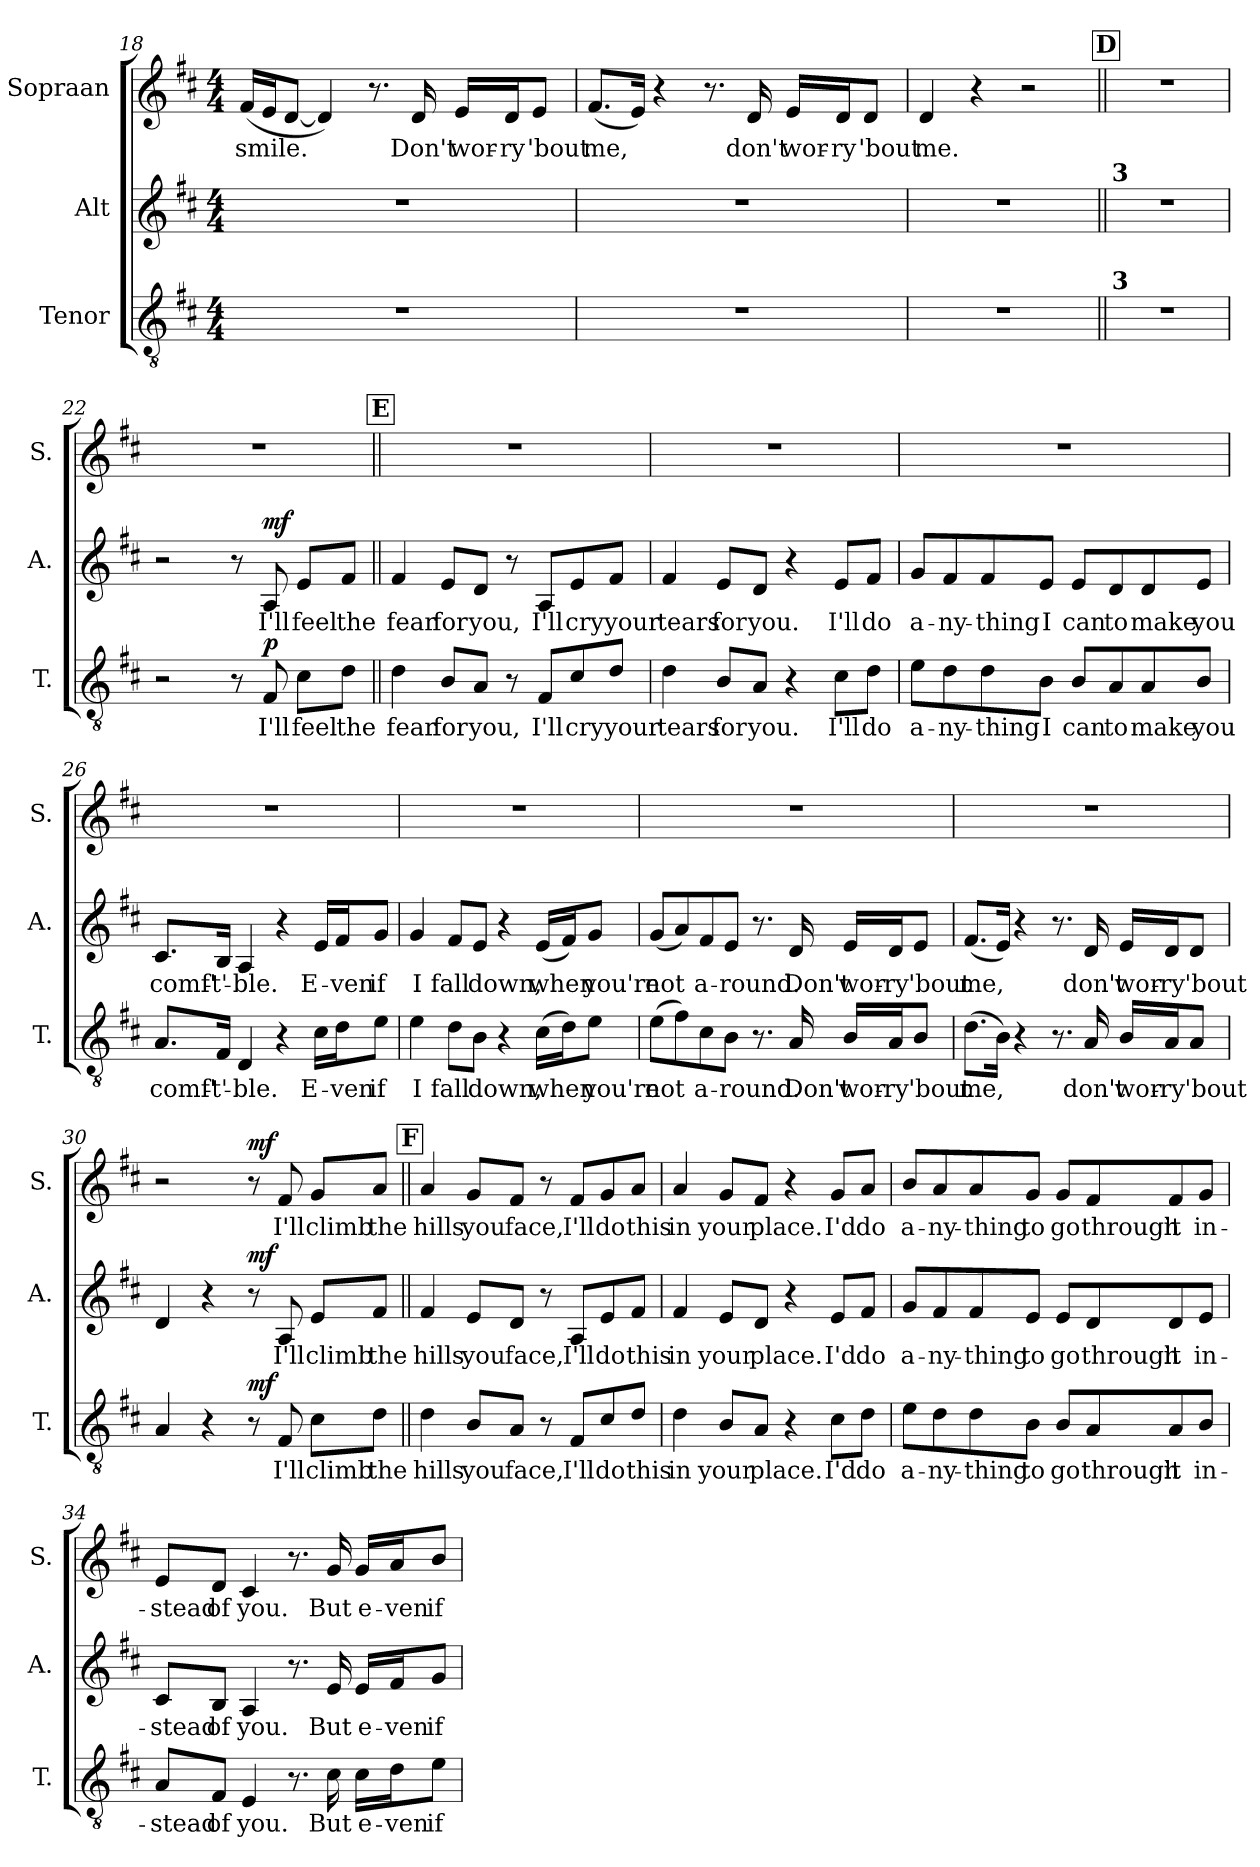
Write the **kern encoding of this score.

**kern	**text	**dynam	**kern	**text	**dynam	**kern	**text	**dynam
*part3	*part3	*part3	*part2	*part2	*part2	*part1	*part1	*part1
*staff3	*staff3	*staff3	*staff2	*staff2	*staff2	*staff1	*staff1	*staff1
*I"Tenor	*	*	*I"Alt	*	*	*I"Sopraan	*	*
*I'T.	*	*	*I'A.	*	*	*I'S.	*	*
*clefGv2	*	*	*clefG2	*	*	*clefG2	*	*
*k[f#c#]	*	*	*k[f#c#]	*	*	*k[f#c#]	*	*
*M4/4	*	*	*M4/4	*	*	*M4/4	*	*
=18	=18	=18	=18	=18	=18	=18	=18	=18
!	!	!	!	!	!	!	!LO:LY:b	!
1r	.	.	1r	.	.	(16f#/LL	smile.	.
.	.	.	.	.	.	16e/J	.	.
.	.	.	.	.	.	[8d/J	.	.
.	.	.	.	.	.	4d/])	.	.
.	.	.	.	.	.	8.r	.	.
!	!	!	!	!	!	!	!LO:LY:b	!
.	.	.	.	.	.	16d/	Don't	.
!	!	!	!	!	!	!	!LO:LY:b	!
.	.	.	.	.	.	16e/LL	wor-	.
!	!	!	!	!	!	!	!LO:LY:b	!
.	.	.	.	.	.	16d/J	-ry	.
!	!	!	!	!	!	!	!LO:LY:b	!
.	.	.	.	.	.	8e/J	'bout	.
!!LO:LB:g=z
=19	=19	=19	=19	=19	=19	=19	=19	=19
!	!	!	!	!	!	!	!LO:LY:b	!
1r	.	.	1r	.	.	(8.f#/L	me,	.
.	.	.	.	.	.	16e/Jk)	.	.
.	.	.	.	.	.	4r	.	.
.	.	.	.	.	.	8.r	.	.
!	!	!	!	!	!	!	!LO:LY:b	!
.	.	.	.	.	.	16d/	don't	.
!	!	!	!	!	!	!	!LO:LY:b	!
.	.	.	.	.	.	16e/LL	wor-	.
!	!	!	!	!	!	!	!LO:LY:b	!
.	.	.	.	.	.	16d/J	-ry	.
!	!	!	!	!	!	!	!LO:LY:b	!
.	.	.	.	.	.	8d/J	'bout	.
=20	=20	=20	=20	=20	=20	=20	=20	=20
!	!	!	!	!	!	!	!LO:LY:b	!
1r	.	.	1r	.	.	4d/	me.	.
.	.	.	.	.	.	4r	.	.
.	.	.	.	.	.	2r	.	.
!!LO:REH:place=s1:a:B:fs=14:t=D
=21||	=21||	=21||	=21||	=21||	=21||	=21||	=21||	=21||
!	!	!	!LO:TX:a:B:t=3	!	!	!	!	!
!LO:TX:a:B:t=3	!	!	!	!	!	!	!	!
1r	.	.	1r	.	.	1r	.	.
=22	=22	=22	=22	=22	=22	=22	=22	=22
2r	.	.	2r	.	.	1r	.	.
8r	.	.	8r	.	.	.	.	.
!	!LO:LY:b	!LO:DY:a	!	!LO:LY:b	!LO:DY:a	!	!	!
8F#/	I'll	p	8A/	I'll	mf	.	.	.
!	!LO:LY:b	!	!	!LO:LY:b	!	!	!	!
8c#\L	feel	.	8e/L	feel	.	.	.	.
!	!LO:LY:b	!	!	!LO:LY:b	!	!	!	!
8d\J	the	.	8f#/J	the	.	.	.	.
!!LO:PB:g=z
!!LO:REH:place=s1:a:B:fs=14:t=E
=23||	=23||	=23||	=23||	=23||	=23||	=23||	=23||	=23||
!	!LO:LY:b	!	!	!LO:LY:b	!	!	!	!
4d\	fear	.	4f#/	fear	.	1r	.	.
!	!LO:LY:b	!	!	!LO:LY:b	!	!	!	!
8B/L	for	.	8e/L	for	.	.	.	.
!	!LO:LY:b	!	!	!LO:LY:b	!	!	!	!
8A/J	you,	.	8d/J	you,	.	.	.	.
8r	.	.	8r	.	.	.	.	.
!	!LO:LY:b	!	!	!LO:LY:b	!	!	!	!
8F#/L	I'll	.	8A/L	I'll	.	.	.	.
!	!LO:LY:b	!	!	!LO:LY:b	!	!	!	!
8c#/	cry	.	8e/	cry	.	.	.	.
!	!LO:LY:b	!	!	!LO:LY:b	!	!	!	!
8d/J	your	.	8f#/J	your	.	.	.	.
=24	=24	=24	=24	=24	=24	=24	=24	=24
!	!LO:LY:b	!	!	!LO:LY:b	!	!	!	!
4d\	tears	.	4f#/	tears	.	1r	.	.
!	!LO:LY:b	!	!	!LO:LY:b	!	!	!	!
8B/L	for	.	8e/L	for	.	.	.	.
!	!LO:LY:b	!	!	!LO:LY:b	!	!	!	!
8A/J	you.	.	8d/J	you.	.	.	.	.
4r	.	.	4r	.	.	.	.	.
!	!LO:LY:b	!	!	!LO:LY:b	!	!	!	!
8c#\L	I'll	.	8e/L	I'll	.	.	.	.
!	!LO:LY:b	!	!	!LO:LY:b	!	!	!	!
8d\J	do	.	8f#/J	do	.	.	.	.
=25	=25	=25	=25	=25	=25	=25	=25	=25
!	!LO:LY:b	!	!	!LO:LY:b	!	!	!	!
8e\L	a-	.	8g/L	a-	.	1r	.	.
!	!LO:LY:b	!	!	!LO:LY:b	!	!	!	!
8d\	-ny-	.	8f#/	-ny-	.	.	.	.
!	!LO:LY:b	!	!	!LO:LY:b	!	!	!	!
8d\	-thing	.	8f#/	-thing	.	.	.	.
!	!LO:LY:b	!	!	!LO:LY:b	!	!	!	!
8B\J	I	.	8e/J	I	.	.	.	.
!	!LO:LY:b	!	!	!LO:LY:b	!	!	!	!
8B/L	can	.	8e/L	can	.	.	.	.
!	!LO:LY:b	!	!	!LO:LY:b	!	!	!	!
8A/	to	.	8d/	to	.	.	.	.
!	!LO:LY:b	!	!	!LO:LY:b	!	!	!	!
8A/	make	.	8d/	make	.	.	.	.
!	!LO:LY:b	!	!	!LO:LY:b	!	!	!	!
8B/J	you	.	8e/J	you	.	.	.	.
!!LO:LB:g=z
=26	=26	=26	=26	=26	=26	=26	=26	=26
!	!LO:LY:b	!	!	!LO:LY:b	!	!	!	!
8.A/L	comf'-	.	8.c#/L	comf'-	.	1r	.	.
!	!LO:LY:b	!	!	!LO:LY:b	!	!	!	!
16F#/Jk	-t'-	.	16B/Jk	-t'-	.	.	.	.
!	!LO:LY:b	!	!	!LO:LY:b	!	!	!	!
4D/	-ble.	.	4A/	-ble.	.	.	.	.
4r	.	.	4r	.	.	.	.	.
!	!LO:LY:b	!	!	!LO:LY:b	!	!	!	!
16c#\LL	E-	.	16e/LL	E-	.	.	.	.
!	!LO:LY:b	!	!	!LO:LY:b	!	!	!	!
16d\J	-ven	.	16f#/J	-ven	.	.	.	.
!	!LO:LY:b	!	!	!LO:LY:b	!	!	!	!
8e\J	if	.	8g/J	if	.	.	.	.
=27	=27	=27	=27	=27	=27	=27	=27	=27
!	!LO:LY:b	!	!	!LO:LY:b	!	!	!	!
4e\	I	.	4g/	I	.	1r	.	.
!	!LO:LY:b	!	!	!LO:LY:b	!	!	!	!
8d\L	fall	.	8f#/L	fall	.	.	.	.
!	!LO:LY:b	!	!	!LO:LY:b	!	!	!	!
8B\J	down,	.	8e/J	down,	.	.	.	.
4r	.	.	4r	.	.	.	.	.
!	!LO:LY:b	!	!	!LO:LY:b	!	!	!	!
(16c#\LL	when	.	(16e/LL	when	.	.	.	.
16d\J)	.	.	16f#/J)	.	.	.	.	.
!	!LO:LY:b	!	!	!LO:LY:b	!	!	!	!
8e\J	you're	.	8g/J	you're	.	.	.	.
!!LO:LB:g=z
=28	=28	=28	=28	=28	=28	=28	=28	=28
!	!LO:LY:b	!	!	!LO:LY:b	!	!	!	!
(8e\L	not	.	(8g/L	not	.	1r	.	.
8f#\)	.	.	8a/)	.	.	.	.	.
!	!LO:LY:b	!	!	!LO:LY:b	!	!	!	!
8c#\	a-	.	8f#/	a-	.	.	.	.
!	!LO:LY:b	!	!	!LO:LY:b	!	!	!	!
8B\J	-round.	.	8e/J	-round.	.	.	.	.
8.r	.	.	8.r	.	.	.	.	.
!	!LO:LY:b	!	!	!LO:LY:b	!	!	!	!
16A/	Don't	.	16d/	Don't	.	.	.	.
!	!LO:LY:b	!	!	!LO:LY:b	!	!	!	!
16B/LL	wor-	.	16e/LL	wor-	.	.	.	.
!	!LO:LY:b	!	!	!LO:LY:b	!	!	!	!
16A/J	-ry	.	16d/J	-ry	.	.	.	.
!	!LO:LY:b	!	!	!LO:LY:b	!	!	!	!
8B/J	'bout	.	8e/J	'bout	.	.	.	.
=29	=29	=29	=29	=29	=29	=29	=29	=29
!	!LO:LY:b	!	!	!LO:LY:b	!	!	!	!
(8.d\L	me,	.	(8.f#/L	me,	.	1r	.	.
16B\Jk)	.	.	16e/Jk)	.	.	.	.	.
4r	.	.	4r	.	.	.	.	.
8.r	.	.	8.r	.	.	.	.	.
!	!LO:LY:b	!	!	!LO:LY:b	!	!	!	!
16A/	don't	.	16d/	don't	.	.	.	.
!	!LO:LY:b	!	!	!LO:LY:b	!	!	!	!
16B/LL	wor-	.	16e/LL	wor-	.	.	.	.
!	!LO:LY:b	!	!	!LO:LY:b	!	!	!	!
16A/J	-ry	.	16d/J	-ry	.	.	.	.
!	!LO:LY:b	!	!	!LO:LY:b	!	!	!	!
8A/J	'bout	.	8d/J	'bout	.	.	.	.
!!LO:LB:g=z
=30	=30	=30	=30	=30	=30	=30	=30	=30
4A/	.	.	4d/	.	.	2r	.	.
4r	.	.	4r	.	.	.	.	.
!	!	!LO:DY:a	!	!	!LO:DY:a	!	!	!LO:DY:a
8r	.	mf	8r	.	mf	8r	.	mf
!	!LO:LY:b	!	!	!LO:LY:b	!	!	!LO:LY:b	!
8F#/	I'll	.	8A/	I'll	.	8f#/	I'll	.
!	!LO:LY:b	!	!	!LO:LY:b	!	!	!LO:LY:b	!
8c#\L	climb	.	8e/L	climb	.	8g/L	climb	.
!	!LO:LY:b	!	!	!LO:LY:b	!	!	!LO:LY:b	!
8d\J	the	.	8f#/J	the	.	8a/J	the	.
!!LO:REH:place=s1:a:B:fs=14:t=F
=31||	=31||	=31||	=31||	=31||	=31||	=31||	=31||	=31||
!	!LO:LY:b	!	!	!LO:LY:b	!	!	!LO:LY:b	!
4d\	hills	.	4f#/	hills	.	4a/	hills	.
!	!LO:LY:b	!	!	!LO:LY:b	!	!	!LO:LY:b	!
8B/L	you	.	8e/L	you	.	8g/L	you	.
!	!LO:LY:b	!	!	!LO:LY:b	!	!	!LO:LY:b	!
8A/J	face,	.	8d/J	face,	.	8f#/J	face,	.
8r	.	.	8r	.	.	8r	.	.
!	!LO:LY:b	!	!	!LO:LY:b	!	!	!LO:LY:b	!
8F#/L	I'll	.	8A/L	I'll	.	8f#/L	I'll	.
!	!LO:LY:b	!	!	!LO:LY:b	!	!	!LO:LY:b	!
8c#/	do	.	8e/	do	.	8g/	do	.
!	!LO:LY:b	!	!	!LO:LY:b	!	!	!LO:LY:b	!
8d/J	this	.	8f#/J	this	.	8a/J	this	.
=32	=32	=32	=32	=32	=32	=32	=32	=32
!	!LO:LY:b	!	!	!LO:LY:b	!	!	!LO:LY:b	!
4d\	in	.	4f#/	in	.	4a/	in	.
!	!LO:LY:b	!	!	!LO:LY:b	!	!	!LO:LY:b	!
8B/L	your	.	8e/L	your	.	8g/L	your	.
!	!LO:LY:b	!	!	!LO:LY:b	!	!	!LO:LY:b	!
8A/J	place.	.	8d/J	place.	.	8f#/J	place.	.
4r	.	.	4r	.	.	4r	.	.
!	!LO:LY:b	!	!	!LO:LY:b	!	!	!LO:LY:b	!
8c#\L	I'd	.	8e/L	I'd	.	8g/L	I'd	.
!	!LO:LY:b	!	!	!LO:LY:b	!	!	!LO:LY:b	!
8d\J	do	.	8f#/J	do	.	8a/J	do	.
!!LO:PB:g=z
=33	=33	=33	=33	=33	=33	=33	=33	=33
!	!LO:LY:b	!	!	!LO:LY:b	!	!	!LO:LY:b	!
8e\L	a-	.	8g/L	a-	.	8b/L	a-	.
!	!LO:LY:b	!	!	!LO:LY:b	!	!	!LO:LY:b	!
8d\	-ny-	.	8f#/	-ny-	.	8a/	-ny-	.
!	!LO:LY:b	!	!	!LO:LY:b	!	!	!LO:LY:b	!
8d\	-thing	.	8f#/	-thing	.	8a/	-thing	.
!	!LO:LY:b	!	!	!LO:LY:b	!	!	!LO:LY:b	!
8B\J	to	.	8e/J	to	.	8g/J	to	.
!	!LO:LY:b	!	!	!LO:LY:b	!	!	!LO:LY:b	!
8B/L	go	.	8e/L	go	.	8g/L	go	.
!	!LO:LY:b	!	!	!LO:LY:b	!	!	!LO:LY:b	!
8A/	through	.	8d/	through	.	8f#/	through	.
!	!LO:LY:b	!	!	!LO:LY:b	!	!	!LO:LY:b	!
8A/	it	.	8d/	it	.	8f#/	it	.
!	!LO:LY:b	!	!	!LO:LY:b	!	!	!LO:LY:b	!
8B/J	in-	.	8e/J	in-	.	8g/J	in-	.
=34	=34	=34	=34	=34	=34	=34	=34	=34
!	!LO:LY:b	!	!	!LO:LY:b	!	!	!LO:LY:b	!
8A/L	-stead	.	8c#/L	-stead	.	8e/L	-stead	.
!	!LO:LY:b	!	!	!LO:LY:b	!	!	!LO:LY:b	!
8F#/J	of	.	8B/J	of	.	8d/J	of	.
!	!LO:LY:b	!	!	!LO:LY:b	!	!	!LO:LY:b	!
4E/	you.	.	4A/	you.	.	4c#/	you.	.
8.r	.	.	8.r	.	.	8.r	.	.
!	!LO:LY:b	!	!	!LO:LY:b	!	!	!LO:LY:b	!
16c#\	But	.	16e/	But	.	16g/	But	.
!	!LO:LY:b	!	!	!LO:LY:b	!	!	!LO:LY:b	!
16c#\LL	e-	.	16e/LL	e-	.	16g/LL	e-	.
!	!LO:LY:b	!	!	!LO:LY:b	!	!	!LO:LY:b	!
16d\J	-ven	.	16f#/J	-ven	.	16a/J	-ven	.
!	!LO:LY:b	!	!	!LO:LY:b	!	!	!LO:LY:b	!
8e\J	if	.	8g/J	if	.	8b/J	if	.
=	=	=	=	=	=	=	=	=
*-	*-	*-	*-	*-	*-	*-	*-	*-
